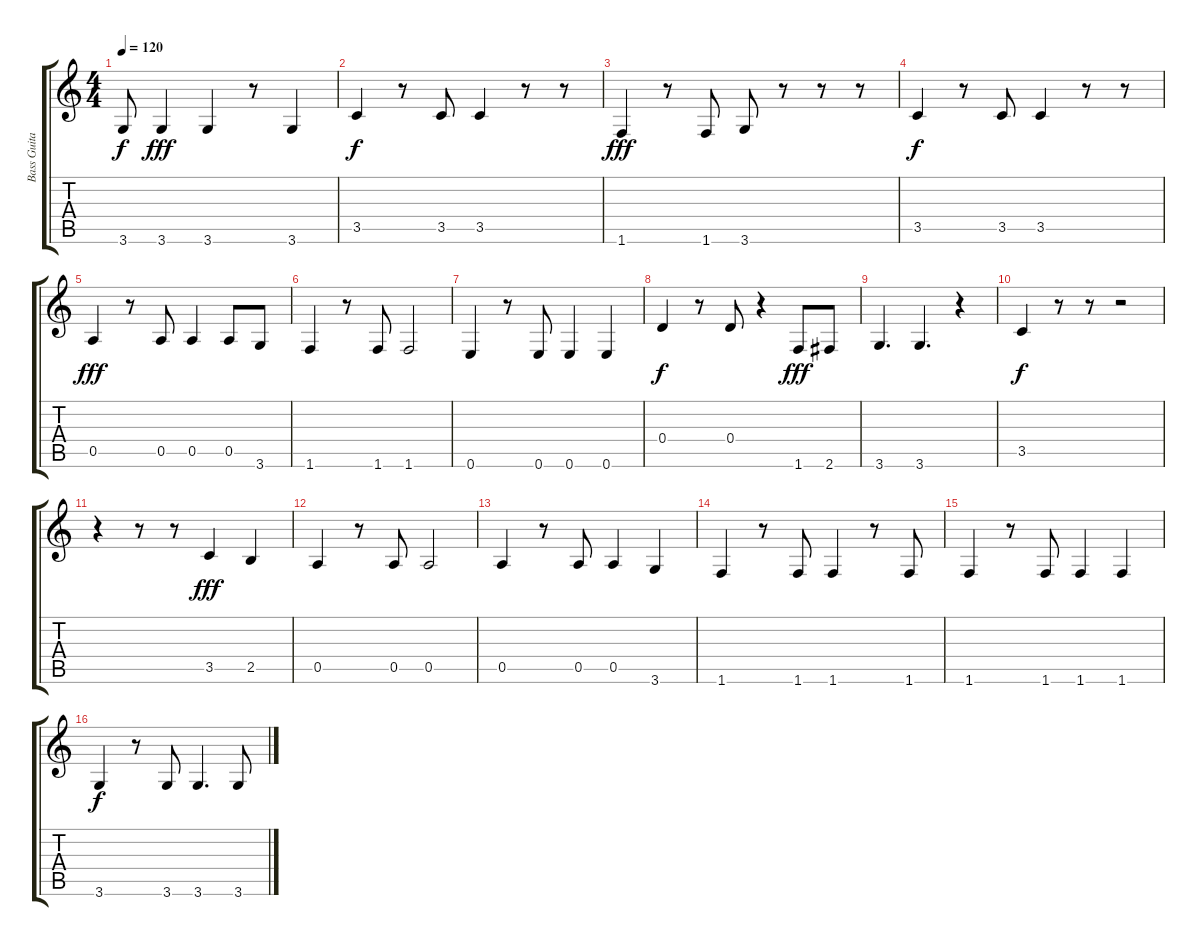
\track ("Bass Guitar" "Bass Guita") {instrument fretlessbass}
\staff {score tabs}
\tuning (E4 B3 G3 D3 A2 E2) {hide}
\ts (4 4)
\tempo 120
\clef g2
\ks c
3.6{t}.8{dy f} 3.6.4{dy fff} 3.6.4 r.8 3.6.4 |
3.5.4{dy f} r.8 3.5.8 3.5.4 r.8 r.8 |
1.6.4{dy fff} r.8 1.6.8 3.6.8 r.8 r.8 r.8 |
3.5.4{dy f} r.8 3.5.8 3.5.4 r.8 r.8 |
0.5.4{dy fff} r.8 0.5.8 0.5.4 0.5.8 3.6.8 |
1.6.4 r.8 1.6.8 1.6.2 |
0.6.4 r.8 0.6.8 0.6.4 0.6.4 |
0.4.4{dy f} r.8 0.4.8 r.4 1.6.8{dy fff} 2.6.8 |
3.6.4{d} 3.6.4{d} r.4 |
3.5.4{dy f} r.8 r.8 r.2 |
r.4 r.8 r.8 3.5.4{dy fff} 2.5.4 |
0.5.4 r.8 0.5.8 0.5.2 |
0.5.4 r.8 0.5.8 0.5.4 3.6.4 |
1.6.4 r.8 1.6.8 1.6.4 r.8 1.6.8 |
1.6.4 r.8 1.6.8 1.6.4 1.6.4 |
3.6.4{dy f} r.8 3.6.8 3.6.4{d} 3.6.8
